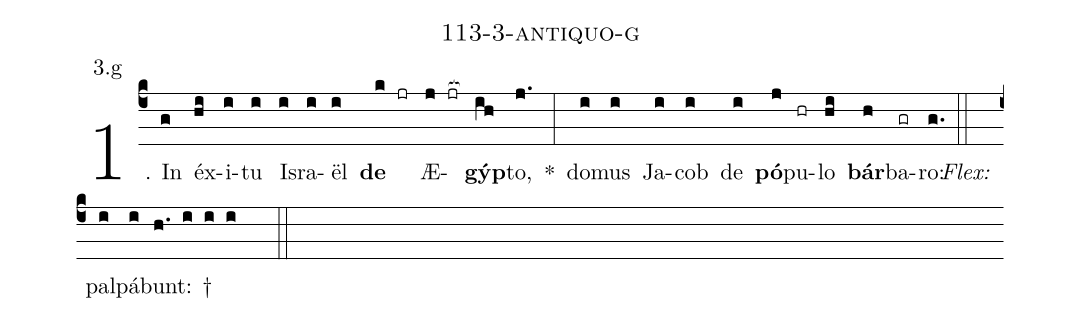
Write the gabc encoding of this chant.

name: 113-3-antiquo-g;
annotation: 3.g;
%%
(c4)1. In(g) éx(hi)i(i)tu(i) Is(i)ra(i)ël(i) <b>de</b>(k jr) Æ(j jr[ocb:1{])<b>gýp</b>(ih[ocb:0}])to,(j.) *(:) do(i)mus(i) Ja(i)cob(i) de(i) <b>pó</b>(j)pu(hr)lo(hi) <b>bár</b>(h)ba(gr)ro:(g.) (::)
<i>Flex:</i>()  pal(i)pá(i)bunt: †(h. i i i  ::)
